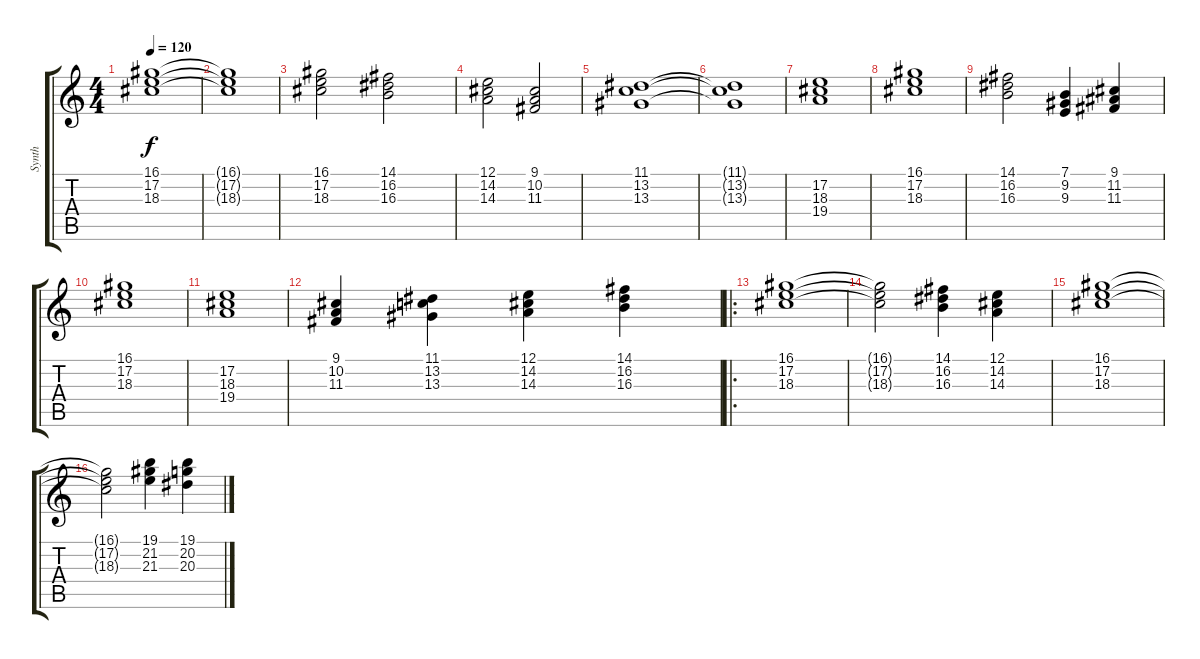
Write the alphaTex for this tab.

\track ("Synth" "Synth") {instrument stringensemble1}
\staff {score tabs}
\tuning (E4 B3 G3 D3 A2 E2) {hide}
\ts (4 4)
\tempo 120
\clef g2
\ks c
(16.1 17.2 18.3).1{dy f} |
(16.1{t} 17.2{t} 18.3{t}).1 |
(16.1 17.2 18.3).2 (14.1 16.2 16.3).2 |
(12.1 14.2 14.3).2 (9.1 10.2 11.3).2 |
(11.1 13.2 13.3).1 |
(11.1{t} 13.2{t} 13.3{t}).1 |
(17.2 18.3 19.4).1 |
(16.1 17.2 18.3).1 |
(14.1 16.2 16.3).2 (7.1 9.2 9.3).4 (9.1 11.2 11.3).4 |
(16.1 17.2 18.3).1 |
(17.2 18.3 19.4).1 |
(9.1 10.2 11.3).4 (11.1 13.2 13.3).4 (12.1 14.2 14.3).4 (14.1 16.2 16.3).4 |
\ro
(16.1 17.2 18.3).1 |
(16.1{t} 17.2{t} 18.3{t}).2 (14.1 16.2 16.3).4 (12.1 14.2 14.3).4 |
(16.1 17.2 18.3).1 |
(16.1{t} 17.2{t} 18.3{t}).2 (19.1 21.2 21.3).4 (19.1 20.2 20.3).4
